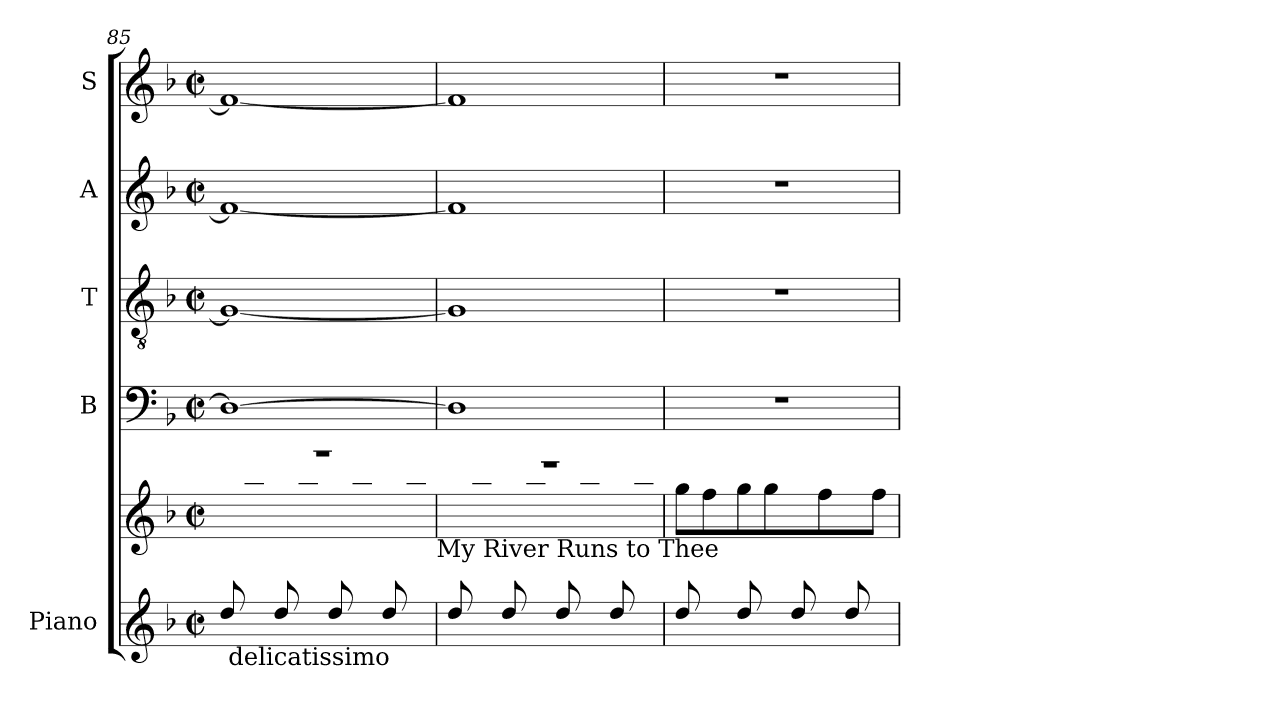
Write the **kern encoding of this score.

**kern	**kern	**kern	**text	**kern	**text	**kern	**text	**kern	**text
*part5	*part5	*part4	*part4	*part3	*part3	*part2	*part2	*part1	*part1
*staff6	*staff5	*staff4	*staff4	*staff3	*staff3	*staff2	*staff2	*staff1	*staff1
*I"Piano	*	*I"B	*	*I"T	*	*I"A	*	*I"S	*
*clefG2	*clefG2	*clefF4	*	*clefGv2	*	*clefG2	*	*clefG2	*
*k[b-]	*k[b-]	*k[b-]	*	*k[b-]	*	*k[b-]	*	*k[b-]	*
*F:	*F:	*F:	*	*F:	*	*F:	*	*F:	*
*M2/2	*M2/2	*M2/2	*	*M2/2	*	*M2/2	*	*M2/2	*
*met(c|)	*met(c|)	*met(c|)	*	*met(c|)	*	*met(c|)	*	*met(c|)	*
=85	=85	=85	=85	=85	=85	=85	=85	=85	=85
*	*^	*	*	*	*	*	*	*	*
!LO:TX:b:t= delicatissimo	!	!	!	!	!	!	!	!	!	!
8dd/L	1r	8ryy	1D_	.	1G_	.	1f_	.	1f_	.
8ryy	.	8ff\ 8bb-\J	.	.	.	.	.	.	.	.
8dd/L	.	8ryy	.	.	.	.	.	.	.	.
8ryy	.	8ff\ 8bb-\J	.	.	.	.	.	.	.	.
8dd/L	.	8ryy	.	.	.	.	.	.	.	.
8ryy	.	8ff\ 8bb-\J	.	.	.	.	.	.	.	.
8dd/L	.	8ryy	.	.	.	.	.	.	.	.
8ryy	.	8ff\ 8bb-\J	.	.	.	.	.	.	.	.
!	!	!LO:TX:b:t=My River Runs to Thee	!	!	!	!	!	!	!	!
=86	=86	=86	=86	=86	=86	=86	=86	=86	=86	=86
8dd/L	1r	8ryy	1D]	.	1G]	.	1f]	.	1f]	.
8ryy	.	8ff\ 8aa\J	.	.	.	.	.	.	.	.
8dd/L	.	8ryy	.	.	.	.	.	.	.	.
8ryy	.	8ff\ 8aa\J	.	.	.	.	.	.	.	.
8dd/L	.	8ryy	.	.	.	.	.	.	.	.
8ryy	.	8ff\ 8aa\J	.	.	.	.	.	.	.	.
8dd/L	.	8ryy	.	.	.	.	.	.	.	.
8ryy	.	8ff\ 8aa\J	.	.	.	.	.	.	.	.
=87	=87	=87	=87	=87	=87	=87	=87	=87	=87	=87
*^	*	*	*	*	*	*	*	*	*	*
*	*^	*	*	*	*	*	*	*	*	*	*
2ryy	4ryy	8dd/	8gg\L	8ryy	1r	.	1r	.	1r	.	1r	.
.	.	8ryy	8ff\J	8gg\	.	.	.	.	.	.	.	.
.	8dd/L	2.ryy	8gg\L	8ryy	.	.	.	.	.	.	.	.
.	8ryy	.	8gg\J	8ff\J	.	.	.	.	.	.	.	.
8dd/L	2ryy	.	8ryy	2ryy	.	.	.	.	.	.	.	.
8ryy	.	.	8ff/	.	.	.	.	.	.	.	.	.
8dd/	.	.	8ryy	.	.	.	.	.	.	.	.	.
8ryy	.	.	8ff/J	.	.	.	.	.	.	.	.	.
*v	*v	*v	*	*	*	*	*	*	*	*	*	*
*	*v	*v	*	*	*	*	*	*	*	*
=	=	=	=	=	=	=	=	=	=
*-	*-	*-	*-	*-	*-	*-	*-	*-	*-
